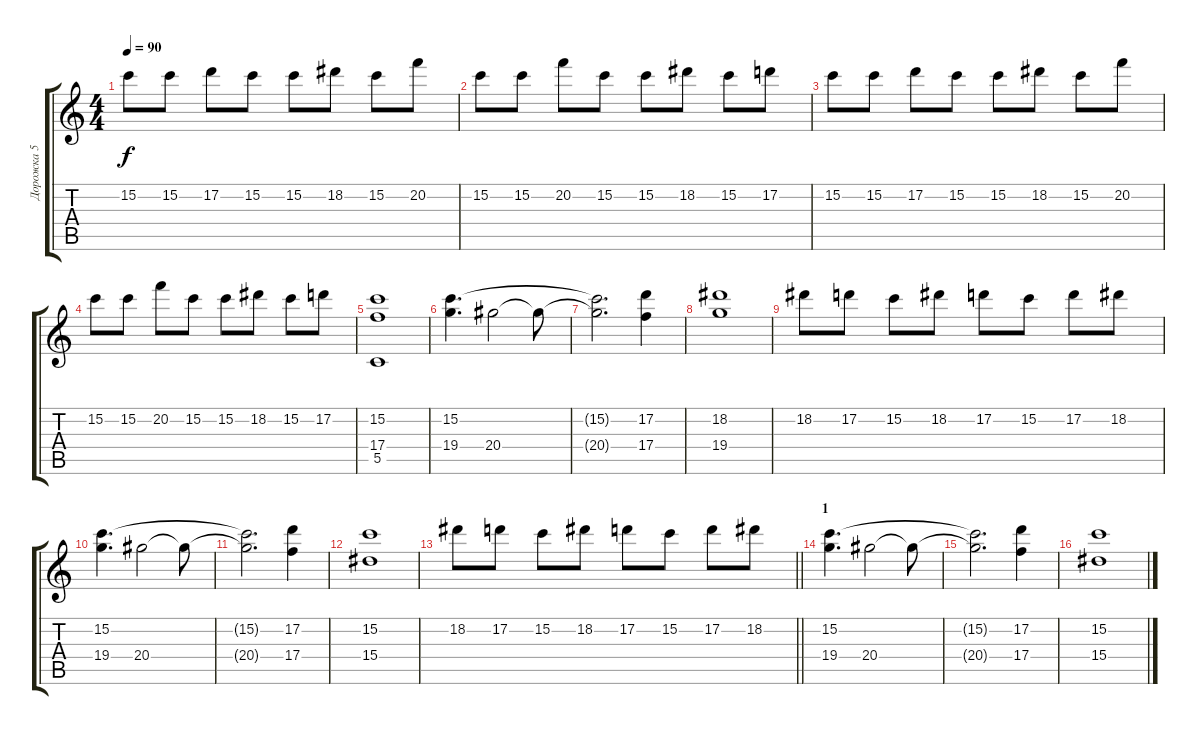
\track ("Дорожка 5" "Дорожка 5") {instrument acousticguitarsteel}
\staff {score tabs}
\tuning (D4 A3 F3 C3 G2 C2) {hide}
\ts (4 4)
\tempo 90
\clef g2
\ks c
15.2.8{dy f} 15.2.8 17.2.8 15.2.8 15.2.8 18.2.8 15.2.8 20.2.8 |
15.2.8 15.2.8 20.2.8 15.2.8 15.2.8 18.2.8 15.2.8 17.2.8 |
15.2.8 15.2.8 17.2.8 15.2.8 15.2.8 18.2.8 15.2.8 20.2.8 |
15.2.8 15.2.8 20.2.8 15.2.8 15.2.8 18.2.8 15.2.8 17.2.8 |
(15.2 17.4 5.5).1 |
(15.2 19.4).4{d instrument stringensemble1} 20.4.2 20.4{t}.8 |
(15.2{t} 20.4{t}).2{d} (17.2 17.4).4 |
(18.2 19.4).1 |
18.2.8 17.2.8 15.2.8 18.2.8 17.2.8 15.2.8 17.2.8 18.2.8 |
(15.2 19.4).4{d} 20.4.2 20.4{t}.8 |
(15.2{t} 20.4{t}).2{d} (17.2 17.4).4 |
(15.2 15.4).1 |
\barLineRight lightlight
18.2.8 17.2.8 15.2.8 18.2.8 17.2.8 15.2.8 17.2.8 18.2.8 |
\section ("" "1")
(15.2 19.4).4{d} 20.4.2 20.4{t}.8 |
(15.2{t} 20.4{t}).2{d} (17.2 17.4).4 |
(15.2 15.4).1
